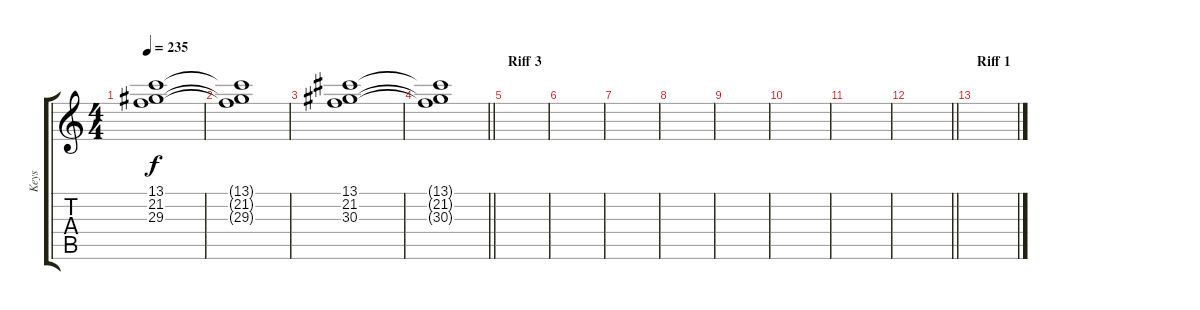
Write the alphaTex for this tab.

\track ("Keys" "Keys") {instrument drawbarorgan}
\staff {score tabs}
\tuning (E4 B3 G3 D3 A2 E2) {hide}
\ts (4 4)
\tempo 235
\clef g2
\ks aminor
(13.1 21.2 29.3).1{dy f} |
(13.1{t} 21.2{t} 29.3{t}).1 |
(13.1 21.2 30.3).1 |
\barLineRight lightlight
(13.1{t} 21.2{t} 30.3{t}).1 |
\section ("" "Riff 3")
|
|
|
|
|
|
|
\barLineRight lightlight
|
\section ("" "Riff 1")
